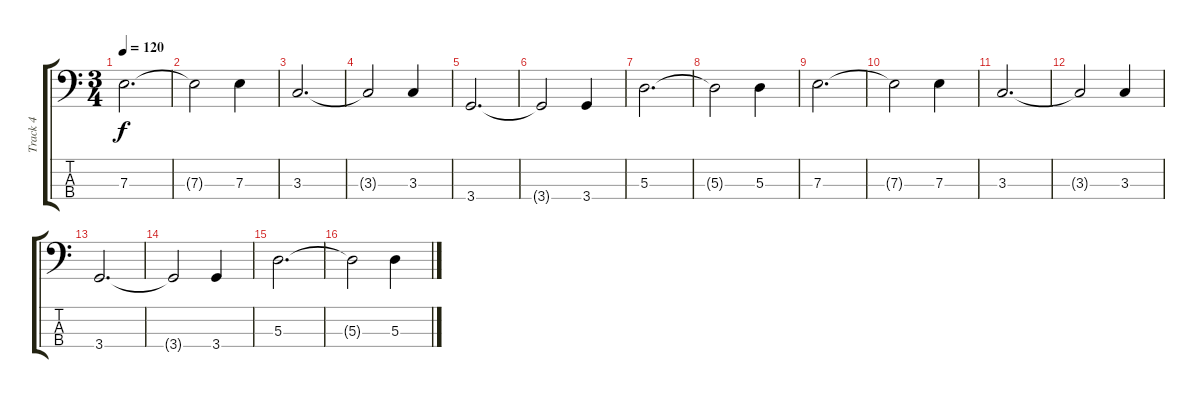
\track ("Track 4" "Track 4") {instrument electricbassfinger}
\staff {score tabs}
\tuning (G2 D2 A1 E1) {hide}
\ts (3 4)
\tempo 120
\clef f4
\ks c
7.3.2{d dy f} |
7.3{t}.2 7.3.4 |
3.3.2{d} |
3.3{t}.2 3.3.4 |
3.4.2{d} |
3.4{t}.2 3.4.4 |
5.3.2{d} |
5.3{t}.2 5.3.4 |
7.3.2{d} |
7.3{t}.2 7.3.4 |
3.3.2{d} |
3.3{t}.2 3.3.4 |
3.4.2{d} |
3.4{t}.2 3.4.4 |
5.3.2{d} |
5.3{t}.2 5.3.4
